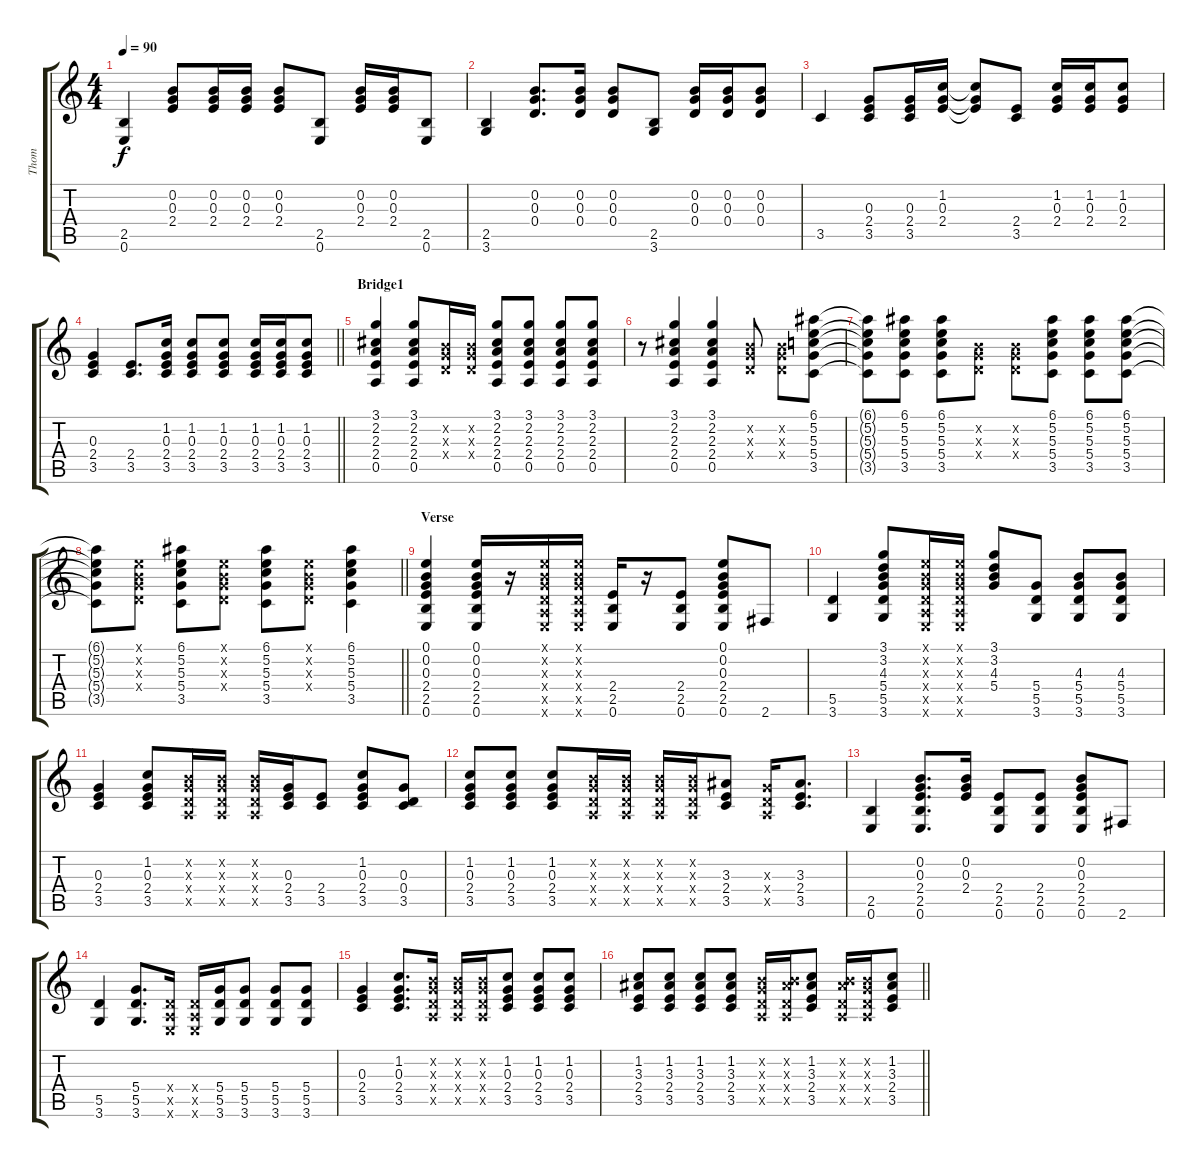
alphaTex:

\track ("Thom" "Thom") {instrument electricguitarjazz}
\staff {score tabs}
\tuning (E4 B3 G3 D3 A2 E2) {hide}
\ts (4 4)
\tempo 90
\clef g2
\ks c
(2.5 0.6).4{dy f} (0.2 0.3 2.4).8 (0.2 0.3 2.4).16 (0.2 0.3 2.4).16 (0.2 0.3 2.4).8 (2.5 0.6).8 (0.2 0.3 2.4).16 (0.2 0.3 2.4).16 (2.5 0.6).8 |
(2.5 3.6).4 (0.2 0.3 0.4).8{d} (0.2 0.3 0.4).16 (0.2 0.3 0.4).8 (2.5 3.6).8 (0.2 0.3 0.4).16 (0.2 0.3 0.4).16 (0.2 0.3 0.4).8 |
3.5.4 (0.3 2.4 3.5).8 (0.3 2.4 3.5).16 (1.2 0.3 2.4).16 (1.2{t} 0.3{t} 2.4{t}).8 (2.4 3.5).8 (1.2 0.3 2.4).16 (1.2 0.3 2.4).16 (1.2 0.3 2.4).8 |
\barLineRight lightlight
(0.3 2.4 3.5).4 (2.4 3.5).8{d} (1.2 0.3 2.4 3.5).16 (1.2 0.3 2.4 3.5).8 (1.2 0.3 2.4 3.5).8 (1.2 0.3 2.4 3.5).16 (1.2 0.3 2.4 3.5).16 (1.2 0.3 2.4 3.5).8 |
\section ("" "Bridge1")
(3.1 2.2 2.3 2.4 0.5).4 (3.1 2.2 2.3 2.4 0.5).8 (0.2{x} 0.3{x} 0.4{x}).16 (0.2{x} 0.3{x} 0.4{x}).16 (3.1 2.2 2.3 2.4 0.5).8 (3.1 2.2 2.3 2.4 0.5).8 (3.1 2.2 2.3 2.4 0.5).8 (3.1 2.2 2.3 2.4 0.5).8 |
r.8 (3.1 2.2 2.3 2.4 0.5).4 (3.1 2.2 2.3 2.4 0.5).4 (0.2{x} 0.3{x} 0.4{x}).8 (0.2{x} 0.3{x} 0.4{x}).8 (6.1 5.2 5.3 5.4 3.5).8 |
(6.1{t} 5.2{t} 5.3{t} 5.4{t} 3.5{t}).8 (6.1 5.2 5.3 5.4 3.5).8 (6.1 5.2 5.3 5.4 3.5).8 (0.2{x} 0.3{x} 0.4{x}).8 (0.2{x} 0.3{x} 0.4{x}).8 (6.1 5.2 5.3 5.4 3.5).8 (6.1 5.2 5.3 5.4 3.5).8 (6.1 5.2 5.3 5.4 3.5).8 |
\barLineRight lightlight
(6.1{t} 5.2{t} 5.3{t} 5.4{t} 3.5{t}).8 (0.1{x} 0.2{x} 0.3{x} 0.4{x}).8 (6.1 5.2 5.3 5.4 3.5).8 (0.1{x} 0.2{x} 0.3{x} 0.4{x}).8 (6.1 5.2 5.3 5.4 3.5).8 (0.1{x} 0.2{x} 0.3{x} 0.4{x}).8 (6.1 5.2 5.3 5.4 3.5).4 |
\section ("" "Verse")
(0.1 0.2 0.3 2.4 2.5 0.6).4 (0.1 0.2 0.3 2.4 2.5 0.6).16 r.16 (0.1{x} 0.2{x} 0.3{x} 0.4{x} 0.5{x} 0.6{x}).16 (0.1{x} 0.2{x} 0.3{x} 0.4{x} 0.5{x} 0.6{x}).16 (2.4 2.5 0.6).16 r.16 (2.4 2.5 0.6).8 (0.1 0.2 0.3 2.4 2.5 0.6).8 2.6.8 |
(5.5 3.6).4 (3.1 3.2 4.3 5.4 5.5 3.6).8 (0.1{x} 0.2{x} 0.3{x} 0.4{x} 0.5{x} 0.6{x}).16 (0.1{x} 0.2{x} 0.3{x} 0.4{x} 0.5{x} 0.6{x}).16 (3.1 3.2 4.3 5.4).8 (5.4 5.5 3.6).8 (4.3 5.4 5.5 3.6).8 (4.3 5.4 5.5 3.6).8 |
(0.3 2.4 3.5).4 (1.2 0.3 2.4 3.5).8 (0.2{x} 0.3{x} 0.4{x} 0.5{x}).16 (0.2{x} 0.3{x} 0.4{x} 0.5{x}).16 (0.2{x} 0.3{x} 0.4{x} 0.5{x}).16 (0.3 2.4 3.5).16 (2.4 3.5).8 (1.2 0.3 2.4 3.5).8 (0.3 0.4 3.5).8 |
(1.2 0.3 2.4 3.5).8 (1.2 0.3 2.4 3.5).8 (1.2 0.3 2.4 3.5).8 (0.2{x} 0.3{x} 0.4{x} 0.5{x}).16 (0.2{x} 0.3{x} 0.4{x} 0.5{x}).16 (0.2{x} 0.3{x} 0.4{x} 0.5{x}).16 (0.2{x} 0.3{x} 0.4{x} 0.5{x}).16 (3.3 2.4 3.5).8 (0.3{x} 0.4{x} 0.5{x}).16 (3.3 2.4 3.5).8{d} |
(2.5 0.6).4 (0.2 0.3 2.4 2.5 0.6).8{d} (0.2 0.3 2.4).16 (2.4 2.5 0.6).8 (2.4 2.5 0.6).8 (0.2 0.3 2.4 2.5 0.6).8 2.6.8 |
(5.5 3.6).4 (5.4 5.5 3.6).8{d} (0.4{x} 0.5{x} 0.6{x}).16 (0.4{x} 0.5{x} 0.6{x}).16 (5.4 5.5 3.6).16 (5.4 5.5 3.6).8 (5.4 5.5 3.6).8 (5.4 5.5 3.6).8 |
(0.3 2.4 3.5).4 (1.2 0.3 2.4 3.5).8{d} (0.2{x} 0.3{x} 0.4{x} 0.5{x}).16 (0.2{x} 0.3{x} 0.4{x} 0.5{x}).16 (0.2{x} 0.3{x} 0.4{x} 0.5{x}).16 (1.2 0.3 2.4 3.5).8 (1.2 0.3 2.4 3.5).8 (1.2 0.3 2.4 3.5).8 |
\barLineRight lightlight
(1.2 3.3 2.4 3.5).8 (1.2 3.3 2.4 3.5).8 (1.2 3.3 2.4 3.5).8 (1.2 3.3 2.4 3.5).8 (0.2{x} 0.3{x} 0.4{x} 0.5{x}).16 (0.2{x} 3.3{x} 0.4{x} 0.5{x}).16 (1.2 3.3 2.4 3.5).8 (0.2{x} 3.3{x} 0.4{x} 0.5{x}).16 (0.2{x} 0.3{x} 0.4{x} 0.5{x}).16 (1.2 3.3 2.4 3.5).8
